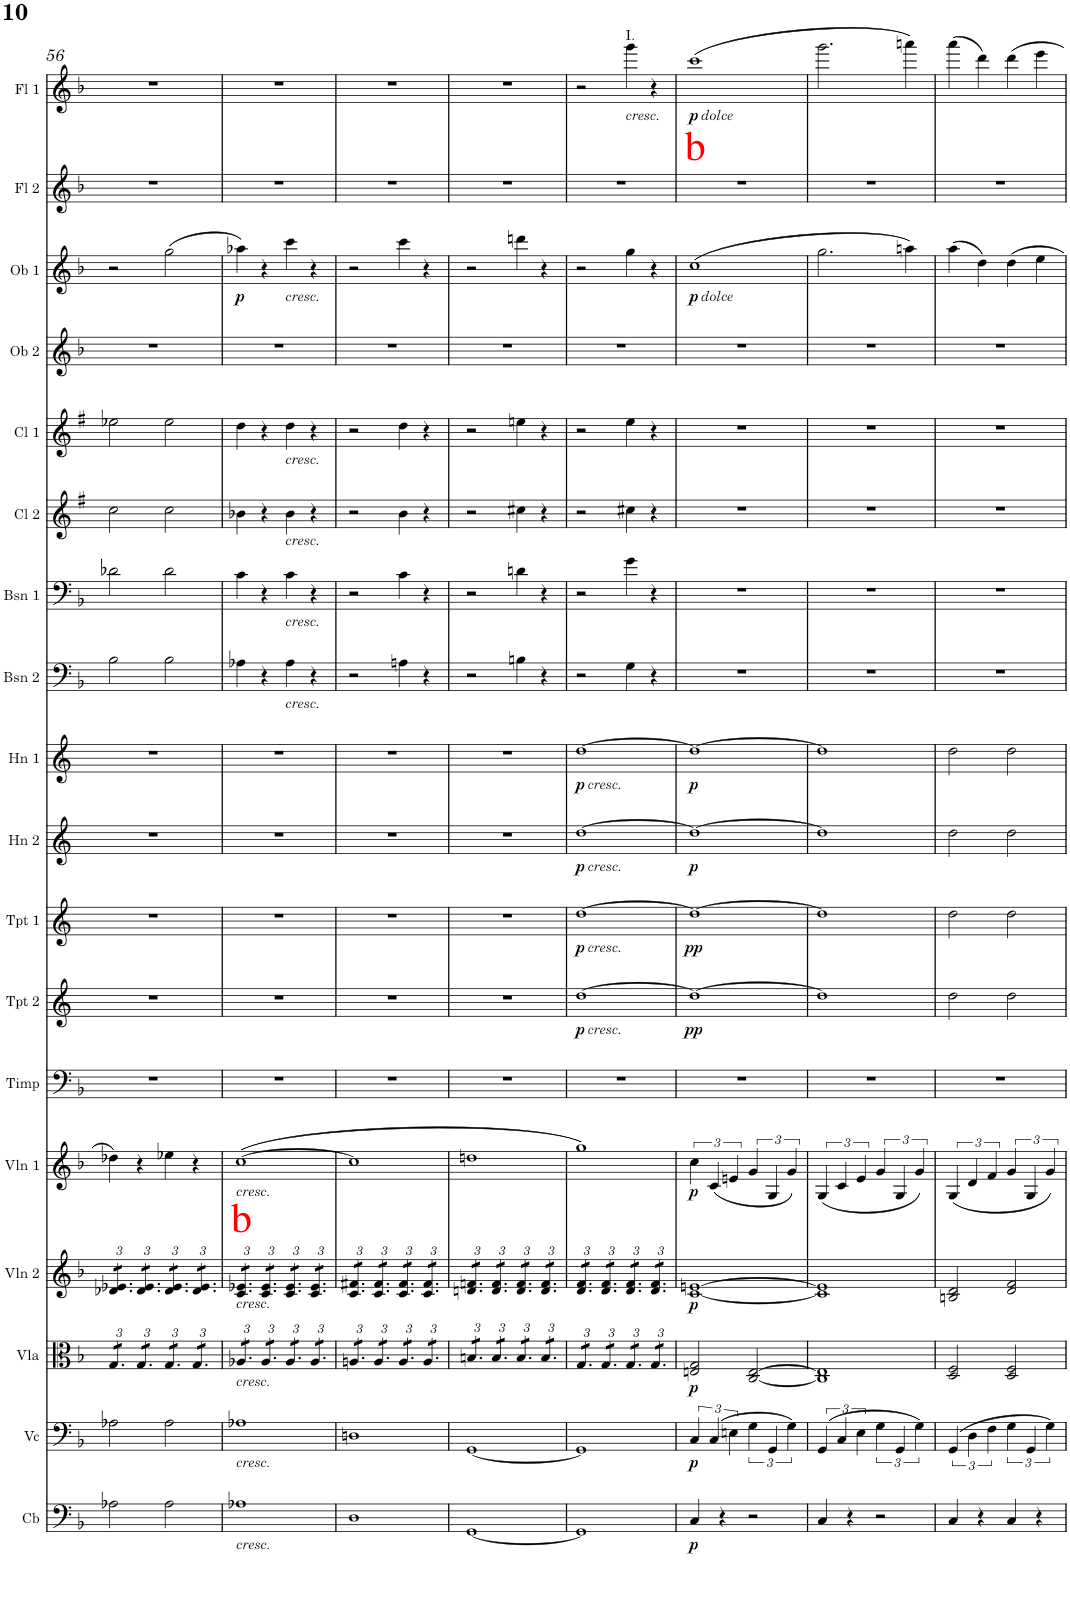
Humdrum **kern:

**kern	**dynam	**kern	**dynam	**kern	**dynam	**kern	**dynam	**kern	**text	**dynam	**kern	**kern	**dynam	**kern	**dynam	**kern	**dynam	**kern	**dynam	**kern	**kern	**kern	**kern	**kern	**kern	**dynam	**kern	**kern	**text	**dynam
*part18	*part18	*part17	*part17	*part16	*part16	*part15	*part15	*part14	*part14	*part14	*part13	*part12	*part12	*part11	*part11	*part10	*part10	*part9	*part9	*part8	*part7	*part6	*part5	*part4	*part3	*part3	*part2	*part1	*part1	*part1
*staff18	*staff18	*staff17	*staff17	*staff16	*staff16	*staff15	*staff15	*staff14	*staff14	*staff14	*staff13	*staff12	*staff12	*staff11	*staff11	*staff10	*staff10	*staff9	*staff9	*staff8	*staff7	*staff6	*staff5	*staff4	*staff3	*staff3	*staff2	*staff1	*staff1	*staff1
*I"Contrabass	*	*I"Violoncello	*	*I"Viola	*	*I"Violin 2	*	*I"Violin 1	*	*	*I"Timpani	*I"F Trumpet 2	*	*I"F Trumpet 1	*	*I"F Horn 2	*	*I"F Horn 1	*	*I"Bassoon 2	*I"Bassoon 1	*I"Bb Clarinet 2	*I"Bb Clarinet 1	*I"Oboe 2	*I"Oboe 1	*	*I"Flute 2	*I"Flute 1	*	*
*I'Cb	*	*I'Vc	*	*I'Vla	*	*I'Vln 2	*	*I'Vln 1	*	*	*I'Timp	*I'Tpt 2	*	*I'Tpt 1	*	*I'Hn 2	*	*I'Hn 1	*	*I'Bsn 2	*I'Bsn 1	*I'Cl 2	*I'Cl 1	*I'Ob 2	*I'Ob 1	*	*I'Fl 2	*I'Fl 1	*	*
!!LO:PB:g=z
*clefF4	*	*clefF4	*	*clefC3	*	*clefG2	*	*clefG2	*	*	*clefF4	*clefG2	*	*clefG2	*	*clefG2	*	*clefG2	*	*clefF4	*clefF4	*clefG2	*clefG2	*clefG2	*clefG2	*	*clefG2	*clefG2	*	*
*Trd7c12	*	*	*	*	*	*	*	*	*	*	*	*Trd-3c-5	*	*Trd-3c-5	*	*Trd4c7	*	*Trd4c7	*	*	*	*Trd1c2	*Trd1c2	*	*	*	*	*	*	*
*k[b-]	*	*k[b-]	*	*k[b-]	*	*k[b-]	*	*k[b-]	*	*	*k[b-]	*k[]	*	*k[]	*	*k[]	*	*k[]	*	*k[b-]	*k[b-]	*k[f#]	*k[f#]	*k[b-]	*k[b-]	*	*k[b-]	*k[b-]	*	*
*M2/2	*	*M2/2	*	*M2/2	*	*M2/2	*	*M2/2	*	*	*M2/2	*M2/2	*	*M2/2	*	*M2/2	*	*M2/2	*	*M2/2	*M2/2	*M2/2	*M2/2	*M2/2	*M2/2	*	*M2/2	*M2/2	*	*
*met(c|)	*	*met(c|)	*	*met(c|)	*	*met(c|)	*	*met(c|)	*	*	*met(c|)	*met(c|)	*	*met(c|)	*	*met(c|)	*	*met(c|)	*	*met(c|)	*met(c|)	*met(c|)	*met(c|)	*met(c|)	*met(c|)	*	*met(c|)	*met(c|)	*	*
=56	=56	=56	=56	=56	=56	=56	=56	=56	=56	=56	=56	=56	=56	=56	=56	=56	=56	=56	=56	=56	=56	=56	=56	=56	=56	=56	=56	=56	=56	=56
*	*	*	*	*tremolo	*	*	*	*	*	*	*	*	*	*	*	*	*	*	*	*	*	*	*	*	*	*	*	*	*	*
*	*	*	*	*	*	*tremolo	*	*	*	*	*	*	*	*	*	*	*	*	*	*	*	*	*	*	*	*	*	*	*	*
2A-X\	.	2A-X\	.	12G/L	.	12d-X/ 12e-X/L	.	4dd-X\	.	.	1r	1r	.	1r	.	1r	.	1r	.	2B-\	2d-X\	2cc\	2ee-X\	1r	2r	.	1r	1r	.	.
.	.	.	.	12G/	.	12d-X/ 12e-X/	.	.	.	.	.	.	.	.	.	.	.	.	.	.	.	.	.	.	.	.	.	.	.	.
.	.	.	.	12G/J	.	12d-X/ 12e-X/J	.	.	.	.	.	.	.	.	.	.	.	.	.	.	.	.	.	.	.	.	.	.	.	.
.	.	.	.	12G/L	.	12d-/ 12e-/L	.	4r	.	.	.	.	.	.	.	.	.	.	.	.	.	.	.	.	.	.	.	.	.	.
.	.	.	.	12G/	.	12d-/ 12e-/	.	.	.	.	.	.	.	.	.	.	.	.	.	.	.	.	.	.	.	.	.	.	.	.
.	.	.	.	12G/J	.	12d-/ 12e-/J	.	.	.	.	.	.	.	.	.	.	.	.	.	.	.	.	.	.	.	.	.	.	.	.
2A-\	.	2A-\	.	12G/L	.	12d-/ 12e-/L	.	4ee-X\	.	.	.	.	.	.	.	.	.	.	.	2B-\	2d-\	2cc\	2ee-\	.	(2gg\	.	.	.	.	.
.	.	.	.	12G/	.	12d-/ 12e-/	.	.	.	.	.	.	.	.	.	.	.	.	.	.	.	.	.	.	.	.	.	.	.	.
.	.	.	.	12G/J	.	12d-/ 12e-/J	.	.	.	.	.	.	.	.	.	.	.	.	.	.	.	.	.	.	.	.	.	.	.	.
.	.	.	.	12G/L	.	12d-/ 12e-/L	.	4r	.	.	.	.	.	.	.	.	.	.	.	.	.	.	.	.	.	.	.	.	.	.
.	.	.	.	12G/	.	12d-/ 12e-/	.	.	.	.	.	.	.	.	.	.	.	.	.	.	.	.	.	.	.	.	.	.	.	.
.	.	.	.	12G/J	.	12d-/ 12e-/J	.	.	.	.	.	.	.	.	.	.	.	.	.	.	.	.	.	.	.	.	.	.	.	.
=57	=57	=57	=57	=57	=57	=57	=57	=57	=57	=57	=57	=57	=57	=57	=57	=57	=57	=57	=57	=57	=57	=57	=57	=57	=57	=57	=57	=57	=57	=57
!	!	!	!	!	!	!	!	!LO:TX:b:i:t=cresc.	!	!	!	!	!	!	!	!	!	!	!	!	!	!	!	!	!	!	!	!	!	!
!	!	!	!	!	!	!LO:TX:b:i:t=cresc.	!	!	!	!	!	!	!	!	!	!	!	!	!	!	!	!	!	!	!	!	!	!	!	!
!	!	!	!	!LO:TX:b:i:t=cresc.	!	!	!	!	!	!	!	!	!	!	!	!	!	!	!	!	!	!	!	!	!	!	!	!	!	!
!	!	!LO:TX:b:i:t=cresc.	!	!	!	!	!	!	!	!	!	!	!	!	!	!	!	!	!	!	!	!	!	!	!	!	!	!	!	!
!LO:TX:b:i:t=cresc.	!	!	!	!	!	!	!	!	!	!	!	!	!	!	!	!	!	!	!	!	!	!	!	!	!	!	!	!	!	!
!	!	!	!	!	!	!	!	!	!LO:LY:b:color=#FF0000	!	!	!	!	!	!	!	!	!	!	!	!	!	!	!	!	!LO:DY:b	!	!	!	!
1A-X	.	1A-X	.	12A-X/L	.	12c/ 12e-X/L	.	([1cc	b	.	1r	1r	.	1r	.	1r	.	1r	.	4A-X\	4c\	4b-X\	4dd\	1r	4aa-X\)	p	1r	1r	.	.
.	.	.	.	12A-X/	.	12c/ 12e-X/	.	.	.	.	.	.	.	.	.	.	.	.	.	.	.	.	.	.	.	.	.	.	.	.
.	.	.	.	12A-X/J	.	12c/ 12e-X/J	.	.	.	.	.	.	.	.	.	.	.	.	.	.	.	.	.	.	.	.	.	.	.	.
.	.	.	.	12A-/L	.	12c/ 12e-/L	.	.	.	.	.	.	.	.	.	.	.	.	.	4r	4r	4r	4r	.	4r	.	.	.	.	.
.	.	.	.	12A-/	.	12c/ 12e-/	.	.	.	.	.	.	.	.	.	.	.	.	.	.	.	.	.	.	.	.	.	.	.	.
.	.	.	.	12A-/J	.	12c/ 12e-/J	.	.	.	.	.	.	.	.	.	.	.	.	.	.	.	.	.	.	.	.	.	.	.	.
!	!	!	!	!	!	!	!	!	!	!	!	!	!	!	!	!	!	!	!	!	!	!	!	!	!LO:TX:b:i:t=cresc.	!	!	!	!	!
!	!	!	!	!	!	!	!	!	!	!	!	!	!	!	!	!	!	!	!	!	!	!	!LO:TX:b:i:t=cresc.	!	!	!	!	!	!	!
!	!	!	!	!	!	!	!	!	!	!	!	!	!	!	!	!	!	!	!	!	!	!LO:TX:b:i:t=cresc.	!	!	!	!	!	!	!	!
!	!	!	!	!	!	!	!	!	!	!	!	!	!	!	!	!	!	!	!	!	!LO:TX:b:i:t=cresc.	!	!	!	!	!	!	!	!	!
!	!	!	!	!	!	!	!	!	!	!	!	!	!	!	!	!	!	!	!	!LO:TX:b:i:t=cresc.	!	!	!	!	!	!	!	!	!	!
.	.	.	.	12A-/L	.	12c/ 12e-/L	.	.	.	.	.	.	.	.	.	.	.	.	.	4A-\	4c\	4b-\	4dd\	.	4ccc\	.	.	.	.	.
.	.	.	.	12A-/	.	12c/ 12e-/	.	.	.	.	.	.	.	.	.	.	.	.	.	.	.	.	.	.	.	.	.	.	.	.
.	.	.	.	12A-/J	.	12c/ 12e-/J	.	.	.	.	.	.	.	.	.	.	.	.	.	.	.	.	.	.	.	.	.	.	.	.
.	.	.	.	12A-/L	.	12c/ 12e-/L	.	.	.	.	.	.	.	.	.	.	.	.	.	4r	4r	4r	4r	.	4r	.	.	.	.	.
.	.	.	.	12A-/	.	12c/ 12e-/	.	.	.	.	.	.	.	.	.	.	.	.	.	.	.	.	.	.	.	.	.	.	.	.
.	.	.	.	12A-/J	.	12c/ 12e-/J	.	.	.	.	.	.	.	.	.	.	.	.	.	.	.	.	.	.	.	.	.	.	.	.
=58	=58	=58	=58	=58	=58	=58	=58	=58	=58	=58	=58	=58	=58	=58	=58	=58	=58	=58	=58	=58	=58	=58	=58	=58	=58	=58	=58	=58	=58	=58
1D	.	1Dn	.	12An/L	.	12c/ 12f#X/L	.	1cc]	.	.	1r	1r	.	1r	.	1r	.	1r	.	2r	2r	2r	2r	1r	2r	.	1r	1r	.	.
.	.	.	.	12An/	.	12c/ 12f#X/	.	.	.	.	.	.	.	.	.	.	.	.	.	.	.	.	.	.	.	.	.	.	.	.
.	.	.	.	12An/J	.	12c/ 12f#X/J	.	.	.	.	.	.	.	.	.	.	.	.	.	.	.	.	.	.	.	.	.	.	.	.
.	.	.	.	12A/L	.	12c/ 12f#/L	.	.	.	.	.	.	.	.	.	.	.	.	.	.	.	.	.	.	.	.	.	.	.	.
.	.	.	.	12A/	.	12c/ 12f#/	.	.	.	.	.	.	.	.	.	.	.	.	.	.	.	.	.	.	.	.	.	.	.	.
.	.	.	.	12A/J	.	12c/ 12f#/J	.	.	.	.	.	.	.	.	.	.	.	.	.	.	.	.	.	.	.	.	.	.	.	.
.	.	.	.	12A/L	.	12c/ 12f#/L	.	.	.	.	.	.	.	.	.	.	.	.	.	4An\	4c\	4b\	4dd\	.	4ccc\	.	.	.	.	.
.	.	.	.	12A/	.	12c/ 12f#/	.	.	.	.	.	.	.	.	.	.	.	.	.	.	.	.	.	.	.	.	.	.	.	.
.	.	.	.	12A/J	.	12c/ 12f#/J	.	.	.	.	.	.	.	.	.	.	.	.	.	.	.	.	.	.	.	.	.	.	.	.
.	.	.	.	12A/L	.	12c/ 12f#/L	.	.	.	.	.	.	.	.	.	.	.	.	.	4r	4r	4r	4r	.	4r	.	.	.	.	.
.	.	.	.	12A/	.	12c/ 12f#/	.	.	.	.	.	.	.	.	.	.	.	.	.	.	.	.	.	.	.	.	.	.	.	.
.	.	.	.	12A/J	.	12c/ 12f#/J	.	.	.	.	.	.	.	.	.	.	.	.	.	.	.	.	.	.	.	.	.	.	.	.
=59	=59	=59	=59	=59	=59	=59	=59	=59	=59	=59	=59	=59	=59	=59	=59	=59	=59	=59	=59	=59	=59	=59	=59	=59	=59	=59	=59	=59	=59	=59
[1GG	.	[1GG	.	12Bn/L	.	12dn/ 12fn/L	.	1ddn	.	.	1r	1r	.	1r	.	1r	.	1r	.	2r	2r	2r	2r	1r	2r	.	1r	1r	.	.
.	.	.	.	12Bn/	.	12dn/ 12fn/	.	.	.	.	.	.	.	.	.	.	.	.	.	.	.	.	.	.	.	.	.	.	.	.
.	.	.	.	12Bn/J	.	12dn/ 12fn/J	.	.	.	.	.	.	.	.	.	.	.	.	.	.	.	.	.	.	.	.	.	.	.	.
.	.	.	.	12B/L	.	12d/ 12f/L	.	.	.	.	.	.	.	.	.	.	.	.	.	.	.	.	.	.	.	.	.	.	.	.
.	.	.	.	12B/	.	12d/ 12f/	.	.	.	.	.	.	.	.	.	.	.	.	.	.	.	.	.	.	.	.	.	.	.	.
.	.	.	.	12B/J	.	12d/ 12f/J	.	.	.	.	.	.	.	.	.	.	.	.	.	.	.	.	.	.	.	.	.	.	.	.
.	.	.	.	12B/L	.	12d/ 12f/L	.	.	.	.	.	.	.	.	.	.	.	.	.	4Bn\	4dn\	4cc#X\	4een\	.	4dddn\	.	.	.	.	.
.	.	.	.	12B/	.	12d/ 12f/	.	.	.	.	.	.	.	.	.	.	.	.	.	.	.	.	.	.	.	.	.	.	.	.
.	.	.	.	12B/J	.	12d/ 12f/J	.	.	.	.	.	.	.	.	.	.	.	.	.	.	.	.	.	.	.	.	.	.	.	.
.	.	.	.	12B/L	.	12d/ 12f/L	.	.	.	.	.	.	.	.	.	.	.	.	.	4r	4r	4r	4r	.	4r	.	.	.	.	.
.	.	.	.	12B/	.	12d/ 12f/	.	.	.	.	.	.	.	.	.	.	.	.	.	.	.	.	.	.	.	.	.	.	.	.
.	.	.	.	12B/J	.	12d/ 12f/J	.	.	.	.	.	.	.	.	.	.	.	.	.	.	.	.	.	.	.	.	.	.	.	.
=60	=60	=60	=60	=60	=60	=60	=60	=60	=60	=60	=60	=60	=60	=60	=60	=60	=60	=60	=60	=60	=60	=60	=60	=60	=60	=60	=60	=60	=60	=60
!	!	!	!	!	!	!	!	!	!	!	!	!	!	!	!	!	!	!LO:TX:b:i:t=cresc.	!	!	!	!	!	!	!	!	!	!	!	!
!	!	!	!	!	!	!	!	!	!	!	!	!	!	!	!	!LO:TX:b:i:t=cresc.	!	!	!	!	!	!	!	!	!	!	!	!	!	!
!	!	!	!	!	!	!	!	!	!	!	!	!	!	!LO:TX:b:i:t=cresc.	!	!	!	!	!	!	!	!	!	!	!	!	!	!	!	!
!	!	!	!	!	!	!	!	!	!	!	!	!LO:TX:b:i:t=cresc.	!	!	!	!	!	!	!	!	!	!	!	!	!	!	!	!	!	!
!	!	!	!	!	!	!	!	!	!	!	!	!	!LO:DY:b	!	!LO:DY:b	!	!LO:DY:b	!	!LO:DY:b	!	!	!	!	!	!	!	!	!	!	!
1GG]	.	1GG]	.	12G/L	.	12d/ 12f/L	.	1gg)	.	.	1r	[1dd	p	[1dd	p	[1dd	p	[1dd	p	2r	2r	2r	2r	1r	2r	.	1r	2r	.	.
.	.	.	.	12G/	.	12d/ 12f/	.	.	.	.	.	.	.	.	.	.	.	.	.	.	.	.	.	.	.	.	.	.	.	.
.	.	.	.	12G/J	.	12d/ 12f/J	.	.	.	.	.	.	.	.	.	.	.	.	.	.	.	.	.	.	.	.	.	.	.	.
.	.	.	.	12G/L	.	12d/ 12f/L	.	.	.	.	.	.	.	.	.	.	.	.	.	.	.	.	.	.	.	.	.	.	.	.
.	.	.	.	12G/	.	12d/ 12f/	.	.	.	.	.	.	.	.	.	.	.	.	.	.	.	.	.	.	.	.	.	.	.	.
.	.	.	.	12G/J	.	12d/ 12f/J	.	.	.	.	.	.	.	.	.	.	.	.	.	.	.	.	.	.	.	.	.	.	.	.
!	!	!	!	!	!	!	!	!	!	!	!	!	!	!	!	!	!	!	!	!	!	!	!	!	!	!	!	!LO:TX:a:t=I.	!	!
!	!	!	!	!	!	!	!	!	!	!	!	!	!	!	!	!	!	!	!	!	!	!	!	!	!	!	!	!LO:TX:b:i:t=cresc.	!	!
.	.	.	.	12G/L	.	12d/ 12f/L	.	.	.	.	.	.	.	.	.	.	.	.	.	4G\	4g\	4cc#X\	4ee\	.	4gg\	.	.	4ggg\	.	.
.	.	.	.	12G/	.	12d/ 12f/	.	.	.	.	.	.	.	.	.	.	.	.	.	.	.	.	.	.	.	.	.	.	.	.
.	.	.	.	12G/J	.	12d/ 12f/J	.	.	.	.	.	.	.	.	.	.	.	.	.	.	.	.	.	.	.	.	.	.	.	.
.	.	.	.	12G/L	.	12d/ 12f/L	.	.	.	.	.	.	.	.	.	.	.	.	.	4r	4r	4r	4r	.	4r	.	.	4r	.	.
.	.	.	.	12G/	.	12d/ 12f/	.	.	.	.	.	.	.	.	.	.	.	.	.	.	.	.	.	.	.	.	.	.	.	.
.	.	.	.	12G/J	.	12d/ 12f/J	.	.	.	.	.	.	.	.	.	.	.	.	.	.	.	.	.	.	.	.	.	.	.	.
*	*	*	*	*	*	*Xtremolo	*	*	*	*	*	*	*	*	*	*	*	*	*	*	*	*	*	*	*	*	*	*	*	*
*	*	*	*	*Xtremolo	*	*	*	*	*	*	*	*	*	*	*	*	*	*	*	*	*	*	*	*	*	*	*	*	*	*
=61	=61	=61	=61	=61	=61	=61	=61	=61	=61	=61	=61	=61	=61	=61	=61	=61	=61	=61	=61	=61	=61	=61	=61	=61	=61	=61	=61	=61	=61	=61
!	!	!	!	!	!	!	!	!	!	!	!	!	!	!	!	!	!	!	!	!	!	!	!	!	!	!	!	!LO:TX:b:i:t=dolce	!	!
!	!	!	!	!	!	!	!	!	!	!	!	!	!	!	!	!	!	!	!	!	!	!	!	!	!LO:TX:b:i:t=dolce	!	!	!	!	!
!	!LO:DY:b	!	!LO:DY:b	!	!LO:DY:b	!	!LO:DY:b	!	!	!LO:DY:b	!	!	!LO:DY:b	!	!LO:DY:b	!	!LO:DY:b	!	!LO:DY:b	!	!	!	!	!	!	!LO:DY:b	!	!	!LO:LY:b:color=#FF0000	!LO:DY:b
4C/	p	6C/	p	2En/ 2G/	p	[1c [1en	p	6cc\	.	p	1r	1dd_	pp	1dd_	pp	1dd_	p	1dd_	p	1r	1r	1r	1r	1r	(1cc	p	1r	(1ccc	b	p
.	.	(6C/	.	.	.	.	.	(6c/	.	.	.	.	.	.	.	.	.	.	.	.	.	.	.	.	.	.	.	.	.	.
4r	.	.	.	.	.	.	.	.	.	.	.	.	.	.	.	.	.	.	.	.	.	.	.	.	.	.	.	.	.	.
.	.	6En\	.	.	.	.	.	6en/	.	.	.	.	.	.	.	.	.	.	.	.	.	.	.	.	.	.	.	.	.	.
2r	.	6G\	.	[2C/ [2E/	.	.	.	6g/	.	.	.	.	.	.	.	.	.	.	.	.	.	.	.	.	.	.	.	.	.	.
.	.	6GG/	.	.	.	.	.	6G/	.	.	.	.	.	.	.	.	.	.	.	.	.	.	.	.	.	.	.	.	.	.
.	.	6G\)	.	.	.	.	.	6g/)	.	.	.	.	.	.	.	.	.	.	.	.	.	.	.	.	.	.	.	.	.	.
=62	=62	=62	=62	=62	=62	=62	=62	=62	=62	=62	=62	=62	=62	=62	=62	=62	=62	=62	=62	=62	=62	=62	=62	=62	=62	=62	=62	=62	=62	=62
4C/	.	(6GG/	.	1C] 1E]	.	1c] 1e]	.	(6G/	.	.	1r	1dd]	.	1dd]	.	1dd]	.	1dd]	.	1r	1r	1r	1r	1r	2.gg\	.	1r	2.ggg\	.	.
.	.	6C/	.	.	.	.	.	6c/	.	.	.	.	.	.	.	.	.	.	.	.	.	.	.	.	.	.	.	.	.	.
4r	.	.	.	.	.	.	.	.	.	.	.	.	.	.	.	.	.	.	.	.	.	.	.	.	.	.	.	.	.	.
.	.	6E\	.	.	.	.	.	6e/	.	.	.	.	.	.	.	.	.	.	.	.	.	.	.	.	.	.	.	.	.	.
2r	.	6G\	.	.	.	.	.	6g/	.	.	.	.	.	.	.	.	.	.	.	.	.	.	.	.	.	.	.	.	.	.
.	.	6GG/	.	.	.	.	.	6G/	.	.	.	.	.	.	.	.	.	.	.	.	.	.	.	.	.	.	.	.	.	.
.	.	.	.	.	.	.	.	.	.	.	.	.	.	.	.	.	.	.	.	.	.	.	.	.	4aan\)	.	.	4aaan\)	.	.
.	.	6G\)	.	.	.	.	.	6g/)	.	.	.	.	.	.	.	.	.	.	.	.	.	.	.	.	.	.	.	.	.	.
=63	=63	=63	=63	=63	=63	=63	=63	=63	=63	=63	=63	=63	=63	=63	=63	=63	=63	=63	=63	=63	=63	=63	=63	=63	=63	=63	=63	=63	=63	=63
4C/	.	(6GG/	.	2D/ 2F/	.	2Bn/ 2d/	.	(6G/	.	.	1r	2dd\	.	2dd\	.	2dd\	.	2dd\	.	1r	1r	1r	1r	1r	(4aa\	.	1r	(4aaa\	.	.
.	.	6D\	.	.	.	.	.	6d/	.	.	.	.	.	.	.	.	.	.	.	.	.	.	.	.	.	.	.	.	.	.
4r	.	.	.	.	.	.	.	.	.	.	.	.	.	.	.	.	.	.	.	.	.	.	.	.	4dd\)	.	.	4ddd\)	.	.
.	.	6F\	.	.	.	.	.	6f/	.	.	.	.	.	.	.	.	.	.	.	.	.	.	.	.	.	.	.	.	.	.
4C/	.	6G\	.	2D/ 2F/	.	2d/ 2f/	.	6g/	.	.	.	2dd\	.	2dd\	.	2dd\	.	2dd\	.	.	.	.	.	.	4dd\	.	.	4ddd\	.	.
.	.	6GG/	.	.	.	.	.	6G/	.	.	.	.	.	.	.	.	.	.	.	.	.	.	.	.	.	.	.	.	.	.
4r	.	.	.	.	.	.	.	.	.	.	.	.	.	.	.	.	.	.	.	.	.	.	.	.	4ee\	.	.	4eee\	.	.
.	.	6G\)	.	.	.	.	.	6g/)	.	.	.	.	.	.	.	.	.	.	.	.	.	.	.	.	.	.	.	.	.	.
=	=	=	=	=	=	=	=	=	=	=	=	=	=	=	=	=	=	=	=	=	=	=	=	=	=	=	=	=	=	=
*-	*-	*-	*-	*-	*-	*-	*-	*-	*-	*-	*-	*-	*-	*-	*-	*-	*-	*-	*-	*-	*-	*-	*-	*-	*-	*-	*-	*-	*-	*-
